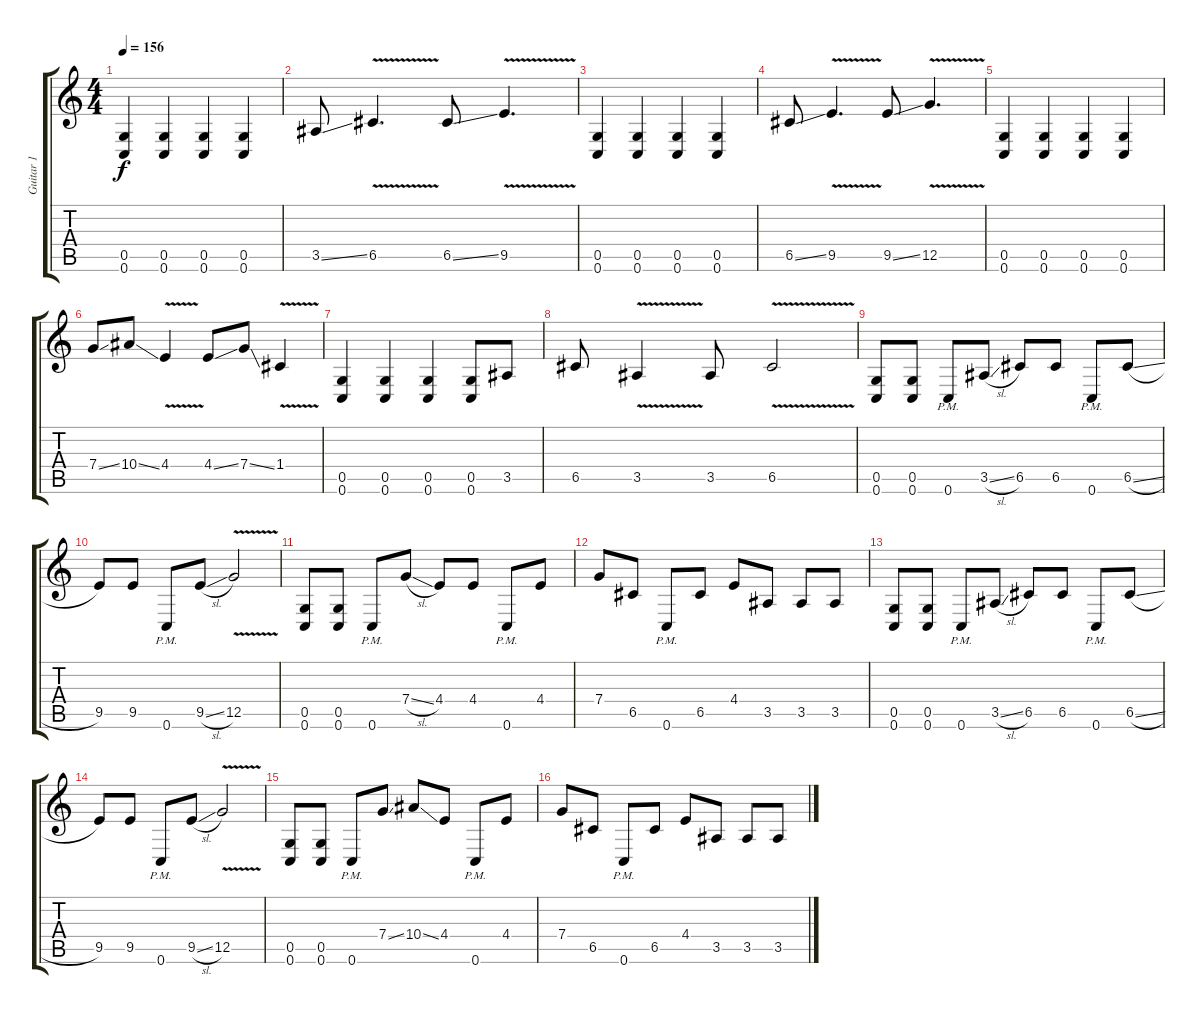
\track ("Guitar 1" "Guitar 1") {instrument overdrivenguitar}
\staff {score tabs}
\tuning (D4 A3 F3 C3 G2 C2) {hide}
\ts (4 4)
\tempo 156
\clef g2
\ks c
(0.5 0.6).4{dy f} (0.5 0.6).4 (0.5 0.6).4 (0.5 0.6).4 |
3.5{ss}.8 6.5{v}.4{d} 6.5{ss}.8 9.5{v}.4{d} |
(0.5 0.6).4 (0.5 0.6).4 (0.5 0.6).4 (0.5 0.6).4 |
6.5{ss}.8 9.5{v}.4{d} 9.5{ss}.8 12.5{v}.4{d} |
(0.5 0.6).4 (0.5 0.6).4 (0.5 0.6).4 (0.5 0.6).4 |
7.4{ss}.8 10.4{ss}.8 4.4{v}.4 4.4{ss}.8 7.4{ss}.8 1.4{v}.4 |
(0.5 0.6).4 (0.5 0.6).4 (0.5 0.6).4 (0.5 0.6).8 3.5.8 |
6.5.8 3.5{v}.4 3.5.8 6.5{v}.2 |
(0.5 0.6).8 (0.5 0.6).8 0.6{pm}.8 3.5{sl}.8 6.5.8 6.5.8 0.6{pm}.8 6.5{sl}.8 |
9.5.8 9.5.8 0.6{pm}.8 9.5{sl}.8 12.5{v}.2 |
(0.5 0.6).8 (0.5 0.6).8 0.6{pm}.8 7.4{sl}.8 4.4.8 4.4.8 0.6{pm}.8 4.4.8 |
7.4.8 6.5.8 0.6{pm}.8 6.5.8 4.4.8 3.5.8 3.5.8 3.5.8 |
(0.5 0.6).8 (0.5 0.6).8 0.6{pm}.8 3.5{sl}.8 6.5.8 6.5.8 0.6{pm}.8 6.5{sl}.8 |
9.5.8 9.5.8 0.6{pm}.8 9.5{sl}.8 12.5{v}.2 |
(0.5 0.6).8 (0.5 0.6).8 0.6{pm}.8 7.4{ss}.8 10.4{ss}.8 4.4.8 0.6{pm}.8 4.4.8 |
7.4.8 6.5.8 0.6{pm}.8 6.5.8 4.4.8 3.5.8 3.5.8 3.5.8
